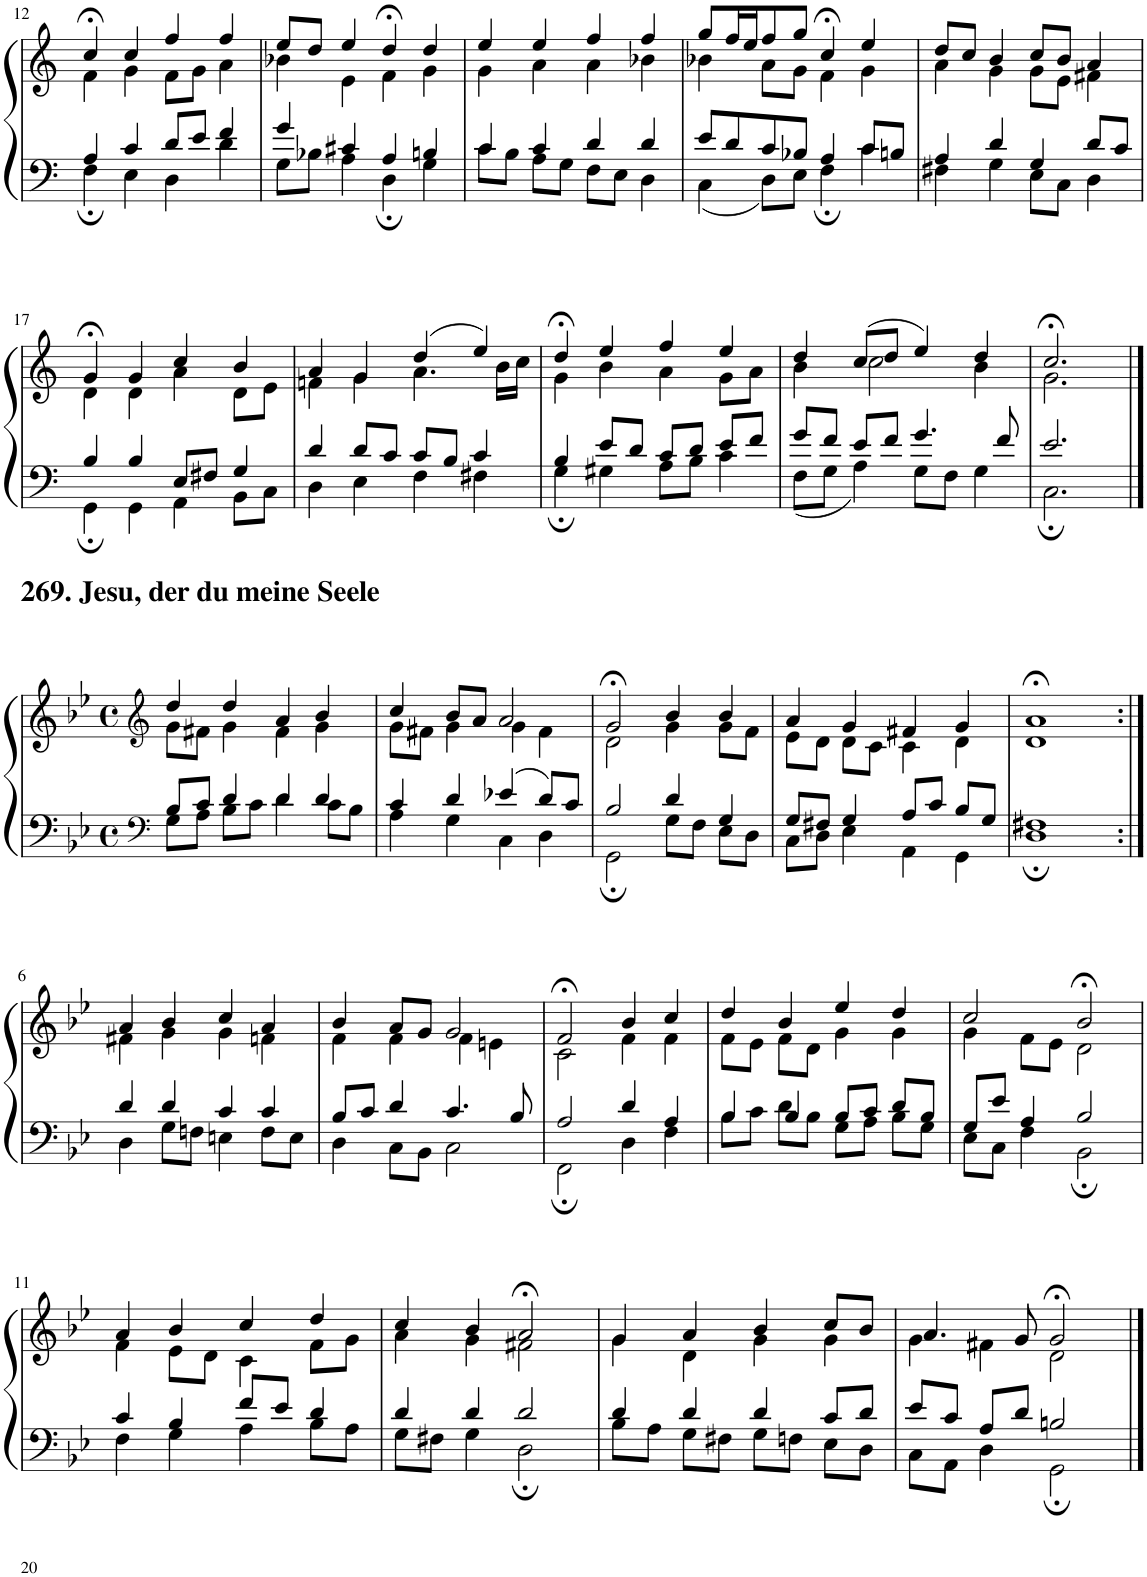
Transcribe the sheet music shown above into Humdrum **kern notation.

**kern	**kern
*part1	*part1
*staff2	*staff1
*I"Piano	*
*I'Pno	*
!!LO:PB:g=z
*clefF4	*clefG2
*k[]	*k[]
*M4/4	*M4/4
*met(c)	*met(c)
=12	=12
*^	*^
4A/	4F;\	4cc;</	4f\
4c/	4E\	4cc/	4g\
8d/L	4D\	4ff/	8f\L
8e/J	.	.	8g\J
4f/	4d\	4ff/	4a\
=13	=13	=13	=13
4g/	8G\L	8ee/L	4b-X\
.	8B-X\J	8dd/J	.
4c#X/	4A\	4ee/	4e\
4A/	4D;\	4dd;</	4f\
4Bn/	4G\	4dd/	4g\
=14	=14	=14	=14
4c/	8c\L	4ee/	4g\
.	8B\J	.	.
4c/	8A\L	4ee/	4a\
.	8G\J	.	.
4d/	8F\L	4ff/	4a\
.	8E\J	.	.
4d/	4D\	4ff/	4b-X\
=15	=15	=15	=15
8e/L	4C\	8gg/L	4b-X\
8d/	.	16ff/L	.
.	.	16ee/J	.
8c/	8D\L	8ff/	8a\L
8B-X/J	8E\J	8gg/J	8g\J
4A/	4F;\	4cc;</	4f\
8c/L	4c\	4ee/	4g\
8Bn/J	.	.	.
=16	=16	=16	=16
4A/	4F#X\	8dd/L	4a\
.	.	8cc/J	.
4d/	4G\	4b/	4g\
4G/	8E\L	8cc/L	8g\L
.	8C\J	8b/J	8e\J
8d/L	4D\	4a/	4f#X\
8c/J	.	.	.
!!LO:LB:g=z	!!
=17	=17	=17	=17
4B/	4GG;\	4g;</	4d\
4B/	4GG\	4g/	4d\
8E/L	4AA\	4cc/	4a\
8F#X/J	.	.	.
4G/	8BB\L	4b/	8d\L
.	8C\J	.	8e\J
=18	=18	=18	=18
4d/	4D\	4a/	4fn\
8d/L	4E\	4g/	4g\
8c/J	.	.	.
8c/L	4F\	(4dd/	4.a\
8B/J	.	.	.
4c/	4F#X\	4ee/)	.
.	.	.	16b\LL
.	.	.	16cc\JJ
=19	=19	=19	=19
4B/	4G;\	4dd;</	4g\
8e/L	4G#X\	4ee/	4b\
8d/J	.	.	.
8c/L	8A\L	4ff/	4a\
8d/J	8B\J	.	.
8e/L	4c\	4ee/	8g\L
8f/J	.	.	8a\J
=20	=20	=20	=20
8g/L	8F\L	4dd/	4b\
8f/J	8G\J	.	.
8e/L	4A\	(8cc/L	2cc\
8f/J	.	8dd/J	.
4.g/	8G\L	4ee/)	.
.	8F\J	.	.
.	4G\	4dd/	4b\
8f/	.	.	.
=21	=21	=21	=21
2.e/	2.C;\	2.cc;</	2.g\
!!LO:LB:g=z	!!
==1	==1	==1	==1
*clefF4	*	*clefG2	*
*k[b-e-]	*	*k[b-e-]	*
*M4/4	*	*M4/4	*
*met(c)	*	*met(c)	*
8B-/L	8G\L	4dd/	8g\L
8c/J	8A\J	.	8f#X\J
4d/	8B-\L	4dd/	4g\
.	8c\J	.	.
4d/	4d\	4a/	4f#\
4d/	8c\L	4b-/	4g\
.	8B-\J	.	.
=2	=2	=2	=2
4c/	4A\	4cc/	8g\L
.	.	.	8f#X\J
4d/	4G\	8b-/L	4g\
.	.	8a/J	.
4e-X/	4C\	2a/	4g\
8d/L	4D\	.	4f#\
8c/J	.	.	.
=3	=3	=3	=3
2B-/	2GG;\	2g;</	2d\
4d/	8G\L	4b-/	4g\
.	8F\J	.	.
4G/	8E-\L	4b-/	8g\L
.	8D\J	.	8f\J
=4	=4	=4	=4
8G/L	8C\L	4a/	8e-\L
8F#X/J	8D\J	.	8d\J
4G/	4E-\	4g/	8d\L
.	.	.	8c\J
8A/L	4AA\	4f#X/	4c\
8c/J	.	.	.
8B-/L	4GG\	4g/	4d\
8G/J	.	.	.
=5	=5	=5	=5
1F#X	1D;	1a;<	1d
!!LO:LB:g=z	!!
=6:|!	=6:|!	=6:|!	=6:|!
4d/	4D\	4a/	4f#X\
4d/	8G\L	4b-/	4g\
.	8Fn\J	.	.
4c/	4En\	4cc/	4g\
4c/	8F\L	4a/	4fn\
.	8E\J	.	.
=7	=7	=7	=7
8B-/L	4D\	4b-/	4f\
8c/J	.	.	.
4d/	8C\L	8a/L	4f\
.	8BB-\J	8g/J	.
4.c/	2C\	2g/	4f\
.	.	.	4en\
8B-/	.	.	.
=8	=8	=8	=8
2A/	2FF;\	2f;</	2c\
4d/	4D\	4b-/	4f\
4A/	4F\	4cc/	4f\
=9	=9	=9	=9
4B-/	8B-\L	4dd/	8f\L
.	8c\J	.	8e-\J
4B-/	8d\L	4b-/	8f\L
.	8B-\J	.	8d\J
8B-/L	8G\L	4ee-/	4g\
8c/J	8A\J	.	.
8d/L	8B-\L	4dd/	4g\
8B-/J	8G\J	.	.
=10	=10	=10	=10
8G/L	8E-\L	2cc/	4g\
8e-/J	8C\J	.	.
4A/	4F\	.	8f\L
.	.	.	8e-\J
2B-/	2BB-;\	2b-;</	2d\
!!LO:LB:g=z	!!
=11	=11	=11	=11
4c/	4F\	4a/	4f\
4B-/	4G\	4b-/	8e-\L
.	.	.	8d\J
8f/L	4A\	4cc/	4c\
8e-/J	.	.	.
4d/	8B-\L	4dd/	8f\L
.	8A\J	.	8g\J
=12	=12	=12	=12
4d/	8G\L	4cc/	4a\
.	8F#X\J	.	.
4d/	4G\	4b-/	4g\
2d/	2D;\	2a;</	2f#X\
=13	=13	=13	=13
4d/	8B-\L	4g/	4g\
.	8A\J	.	.
4d/	8G\L	4a/	4d\
.	8F#X\J	.	.
4d/	8G\L	4b-/	4g\
.	8Fn\J	.	.
8c/L	8E-\L	8cc/L	4g\
8d/J	8D\J	8b-/J	.
=14	=14	=14	=14
8e-/L	8C\L	4.a/	4g\
8c/J	8AA\J	.	.
8A/L	4D\	.	4f#X\
8d/J	.	8g/	.
2Bn/	2GG;\	2g;</	2d\
*v	*v	*	*
*	*v	*v
==	==
*-	*-
